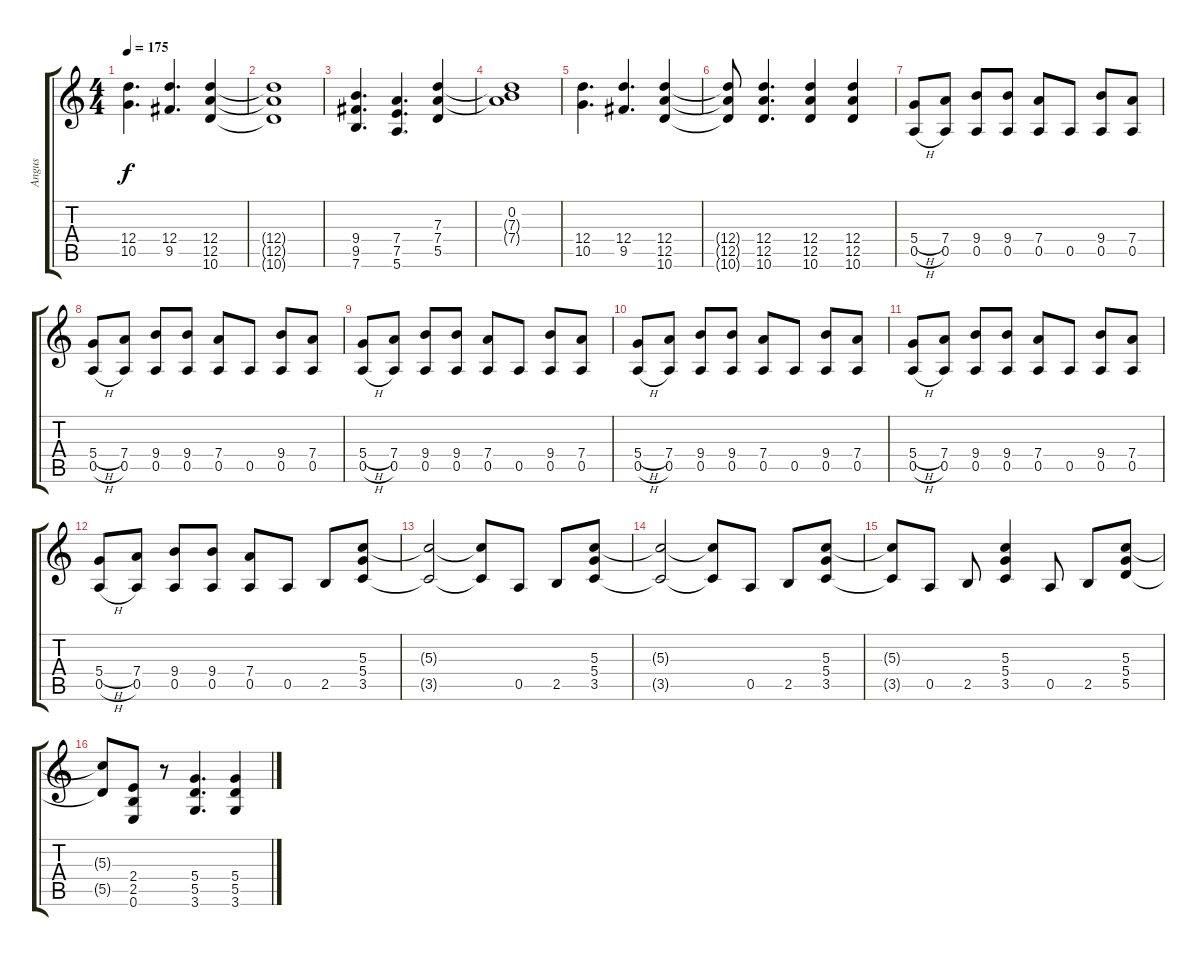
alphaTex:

\track ("Angus" "Angus") {instrument distortionguitar}
\staff {score tabs}
\tuning (E4 B3 G3 D3 A2 E2) {hide}
\ts (4 4)
\tempo 175
\clef g2
\ks c
(12.4 10.5).4{d dy f} (12.4 9.5).4{d} (12.4 12.5 10.6).4 |
(12.4{t} 12.5{t} 10.6{t}).1 |
(9.4 9.5 7.6).4{d} (7.4 7.5 5.6).4{d} (7.3 7.4 5.5).4 |
(0.2 7.3{t} 7.4{t}).1 |
(12.4 10.5).4{d} (12.4 9.5).4{d} (12.4 12.5 10.6).4 |
(12.4{t} 12.5{t} 10.6{t}).8 (12.4 12.5 10.6).4{d} (12.4 12.5 10.6).4 (12.4 12.5 10.6).4 |
(5.4{h} 0.5{h}).8 (7.4 0.5).8 (9.4 0.5).8 (9.4 0.5).8 (7.4 0.5).8 0.5.8 (9.4 0.5).8 (7.4 0.5).8 |
(5.4{h} 0.5{h}).8 (7.4 0.5).8 (9.4 0.5).8 (9.4 0.5).8 (7.4 0.5).8 0.5.8 (9.4 0.5).8 (7.4 0.5).8 |
(5.4{h} 0.5{h}).8 (7.4 0.5).8 (9.4 0.5).8 (9.4 0.5).8 (7.4 0.5).8 0.5.8 (9.4 0.5).8 (7.4 0.5).8 |
(5.4{h} 0.5{h}).8 (7.4 0.5).8 (9.4 0.5).8 (9.4 0.5).8 (7.4 0.5).8 0.5.8 (9.4 0.5).8 (7.4 0.5).8 |
(5.4{h} 0.5{h}).8 (7.4 0.5).8 (9.4 0.5).8 (9.4 0.5).8 (7.4 0.5).8 0.5.8 (9.4 0.5).8 (7.4 0.5).8 |
(5.4{h} 0.5{h}).8 (7.4 0.5).8 (9.4 0.5).8 (9.4 0.5).8 (7.4 0.5).8 0.5.8 2.5.8 (5.3 5.4 3.5).8 |
(5.3{t} 3.5{t}).2 (5.3{t} 3.5{t}).8 0.5.8 2.5.8 (5.3 5.4 3.5).8 |
(5.3{t} 3.5{t}).2 (5.3{t} 3.5{t}).8 0.5.8 2.5.8 (5.3 5.4 3.5).8 |
(5.3{t} 3.5{t}).8 0.5.8 2.5.8 (5.3 5.4 3.5).4 0.5.8 2.5.8 (5.3 5.4 5.5).8 |
(5.3{t} 5.5{t}).8 (2.4 2.5 0.6).8 r.8 (5.4 5.5 3.6).4{d} (5.4 5.5 3.6).4
